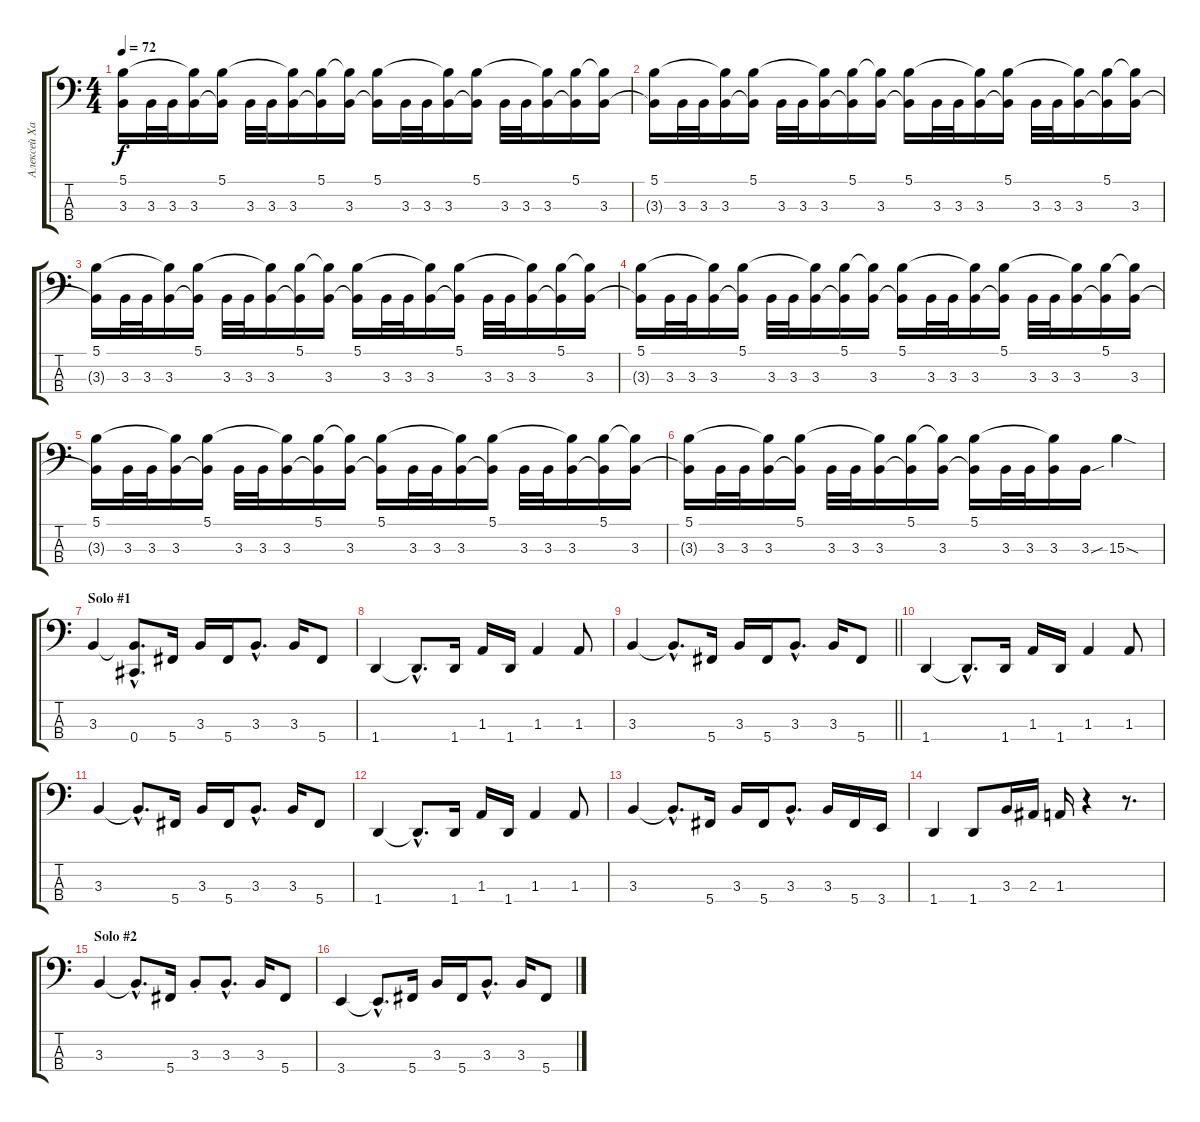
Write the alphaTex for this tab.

\track ("Алексей Харьков (Bass)" "Алексей Ха") {instrument fretlessbass}
\staff {score tabs}
\tuning (Gb2 Db2 Ab1 Db1) {hide}
\ts (4 4)
\tempo 72
\clef f4
\ks c
(5.1 3.3{t}).16{dy f} 3.3.32 3.3.32 (5.1{t} 3.3).16 (5.1 3.3{t}).16 3.3.32 3.3.32 (5.1{t} 3.3).16 (5.1 3.3{t}).16 (5.1{t} 3.3).16 (5.1 3.3{t}).16 3.3.32 3.3.32 (5.1{t} 3.3).16 (5.1 3.3{t}).16 3.3.32 3.3.32 (5.1{t} 3.3).16 (5.1 3.3{t}).16 (5.1{t} 3.3).16 |
(5.1 3.3{t}).16 3.3.32 3.3.32 (5.1{t} 3.3).16 (5.1 3.3{t}).16 3.3.32 3.3.32 (5.1{t} 3.3).16 (5.1 3.3{t}).16 (5.1{t} 3.3).16 (5.1 3.3{t}).16 3.3.32 3.3.32 (5.1{t} 3.3).16 (5.1 3.3{t}).16 3.3.32 3.3.32 (5.1{t} 3.3).16 (5.1 3.3{t}).16 (5.1{t} 3.3).16 |
(5.1 3.3{t}).16 3.3.32 3.3.32 (5.1{t} 3.3).16 (5.1 3.3{t}).16 3.3.32 3.3.32 (5.1{t} 3.3).16 (5.1 3.3{t}).16 (5.1{t} 3.3).16 (5.1 3.3{t}).16 3.3.32 3.3.32 (5.1{t} 3.3).16 (5.1 3.3{t}).16 3.3.32 3.3.32 (5.1{t} 3.3).16 (5.1 3.3{t}).16 (5.1{t} 3.3).16 |
(5.1 3.3{t}).16 3.3.32 3.3.32 (5.1{t} 3.3).16 (5.1 3.3{t}).16 3.3.32 3.3.32 (5.1{t} 3.3).16 (5.1 3.3{t}).16 (5.1{t} 3.3).16 (5.1 3.3{t}).16 3.3.32 3.3.32 (5.1{t} 3.3).16 (5.1 3.3{t}).16 3.3.32 3.3.32 (5.1{t} 3.3).16 (5.1 3.3{t}).16 (5.1{t} 3.3).16 |
(5.1 3.3{t}).16 3.3.32 3.3.32 (5.1{t} 3.3).16 (5.1 3.3{t}).16 3.3.32 3.3.32 (5.1{t} 3.3).16 (5.1 3.3{t}).16 (5.1{t} 3.3).16 (5.1 3.3{t}).16 3.3.32 3.3.32 (5.1{t} 3.3).16 (5.1 3.3{t}).16 3.3.32 3.3.32 (5.1{t} 3.3).16 (5.1 3.3{t}).16 (5.1{t} 3.3).16 |
(5.1 3.3{t}).16 3.3.32 3.3.32 (5.1{t} 3.3).16 (5.1 3.3{t}).16 3.3.32 3.3.32 (5.1{t} 3.3).16 (5.1 3.3{t}).16 (5.1{t} 3.3).16 (5.1 3.3{t}).16 3.3.32 3.3.32 (5.1{t} 3.3).16 3.3{sou}.16 15.3{sod}.4 |
\section ("" "Solo #1")
3.3.4 (3.3{hac t} 0.4{hac}).8{d} 5.4.16 3.3.16 5.4.16 3.3{hac}.8{d} 3.3.16 5.4.8 |
1.4.4 1.4{hac t}.8{d} 1.4.16 1.3.16 1.4.16 1.3.4 1.3.8 |
\barLineRight lightlight
3.3.4 3.3{hac t}.8{d} 5.4.16 3.3.16 5.4.16 3.3{hac}.8{d} 3.3.16 5.4.8 |
1.4.4 1.4{hac t}.8{d} 1.4.16 1.3.16 1.4.16 1.3.4 1.3.8 |
3.3.4 3.3{hac t}.8{d} 5.4.16 3.3.16 5.4.16 3.3{hac}.8{d} 3.3.16 5.4.8 |
1.4.4 1.4{hac t}.8{d} 1.4.16 1.3.16 1.4.16 1.3.4 1.3.8 |
3.3.4 3.3{hac t}.8{d} 5.4.16 3.3.16 5.4.16 3.3{hac}.8{d} 3.3.16 5.4.16 3.4.16 |
1.4.4 1.4.8 3.3.16 2.3.16 1.3.16 r.4 r.8{d} |
\section ("" "Solo #2")
3.3.4 3.3{hac t}.8{d} 5.4.16 3.3{st}.8 3.3{hac}.8{d} 3.3.16 5.4.8 |
3.4.4 3.4{hac t}.8{d} 5.4.16 3.3.16 5.4.16 3.3{hac}.8{d} 3.3.16 5.4.8
